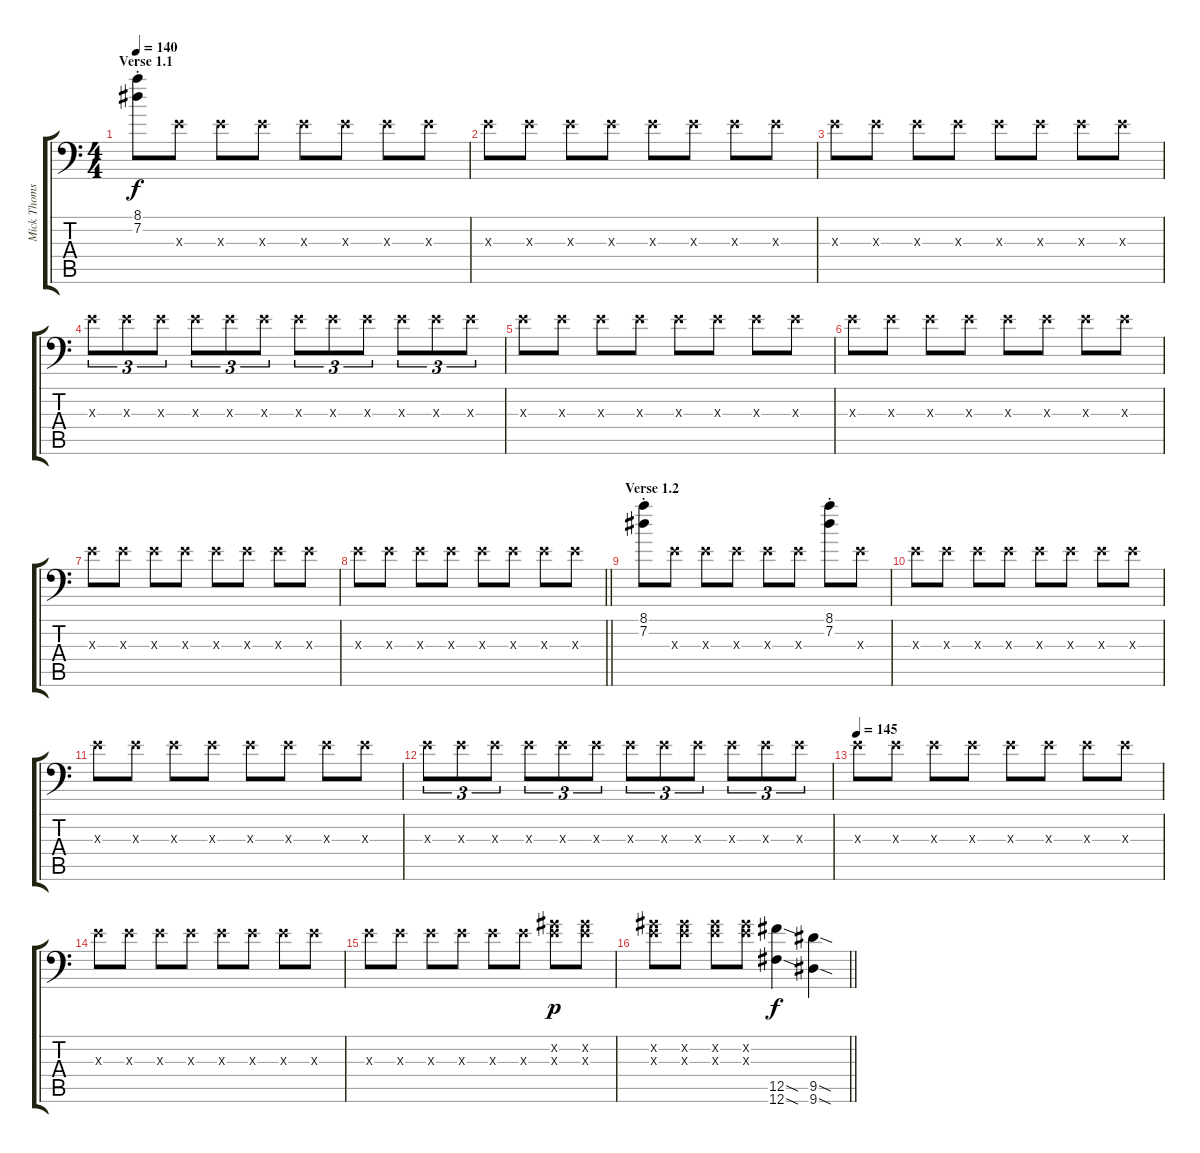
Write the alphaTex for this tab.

\track ("Mick Thomson" "Mick Thoms") {instrument distortionguitar}
\staff {score tabs}
\tuning (Db4 Ab3 E3 B2 Gb2 Gb1) {hide}
\ts (4 4)
\section ("" "Verse 1.1")
\tempo 140
\clef f4
\ks c
(8.1{st} 7.2{st}).8{dy f instrument distortionguitar} 0.3{x}.8{instrument guitarharmonics} 0.3{x}.8 0.3{x}.8 0.3{x}.8 0.3{x}.8 0.3{x}.8 0.3{x}.8 |
0.3{x}.8 0.3{x}.8 0.3{x}.8 0.3{x}.8 0.3{x}.8 0.3{x}.8 0.3{x}.8 0.3{x}.8 |
0.3{x}.8 0.3{x}.8 0.3{x}.8 0.3{x}.8 0.3{x}.8 0.3{x}.8 0.3{x}.8 0.3{x}.8 |
0.3{x}.8{tu (3 2)} 0.3{x}.8{tu (3 2)} 0.3{x}.8{tu (3 2)} 0.3{x}.8{tu (3 2)} 0.3{x}.8{tu (3 2)} 0.3{x}.8{tu (3 2)} 0.3{x}.8{tu (3 2)} 0.3{x}.8{tu (3 2)} 0.3{x}.8{tu (3 2)} 0.3{x}.8{tu (3 2)} 0.3{x}.8{tu (3 2)} 0.3{x}.8{tu (3 2)} |
0.3{x}.8 0.3{x}.8 0.3{x}.8 0.3{x}.8 0.3{x}.8 0.3{x}.8 0.3{x}.8 0.3{x}.8 |
0.3{x}.8 0.3{x}.8 0.3{x}.8 0.3{x}.8 0.3{x}.8 0.3{x}.8 0.3{x}.8 0.3{x}.8 |
0.3{x}.8 0.3{x}.8 0.3{x}.8 0.3{x}.8 0.3{x}.8 0.3{x}.8 0.3{x}.8 0.3{x}.8 |
\barLineRight lightlight
0.3{x}.8 0.3{x}.8 0.3{x}.8 0.3{x}.8 0.3{x}.8 0.3{x}.8 0.3{x}.8 0.3{x}.8 |
\section ("" "Verse 1.2")
(8.1{st} 7.2{st}).8{instrument distortionguitar} 0.3{x}.8{instrument guitarharmonics} 0.3{x}.8 0.3{x}.8 0.3{x}.8 0.3{x}.8 (8.1{st} 7.2{st}).8{instrument distortionguitar} 0.3{x}.8{instrument guitarharmonics} |
0.3{x}.8 0.3{x}.8 0.3{x}.8 0.3{x}.8 0.3{x}.8 0.3{x}.8 0.3{x}.8 0.3{x}.8 |
0.3{x}.8 0.3{x}.8 0.3{x}.8 0.3{x}.8 0.3{x}.8 0.3{x}.8 0.3{x}.8 0.3{x}.8 |
0.3{x}.8{tu (3 2)} 0.3{x}.8{tu (3 2)} 0.3{x}.8{tu (3 2)} 0.3{x}.8{tu (3 2)} 0.3{x}.8{tu (3 2)} 0.3{x}.8{tu (3 2)} 0.3{x}.8{tu (3 2)} 0.3{x}.8{tu (3 2)} 0.3{x}.8{tu (3 2)} 0.3{x}.8{tu (3 2)} 0.3{x}.8{tu (3 2)} 0.3{x}.8{tu (3 2)} |
\tempo 145
0.3{x}.8 0.3{x}.8 0.3{x}.8 0.3{x}.8 0.3{x}.8 0.3{x}.8 0.3{x}.8 0.3{x}.8 |
0.3{x}.8 0.3{x}.8 0.3{x}.8 0.3{x}.8 0.3{x}.8 0.3{x}.8 0.3{x}.8 0.3{x}.8 |
0.3{x}.8 0.3{x}.8 0.3{x}.8 0.3{x}.8 0.3{x}.8 0.3{x}.8 (0.2{x} 0.3{x}).8{dy p} (0.2{x} 0.3{x}).8 |
\barLineRight lightlight
(0.2{x} 0.3{x}).8 (0.2{x} 0.3{x}).8 (0.2{x} 0.3{x}).8 (0.2{x} 0.3{x}).8 (12.5{sod} 12.6{sod}).4{dy f instrument distortionguitar} (9.5{sod} 9.6{sod}).4
